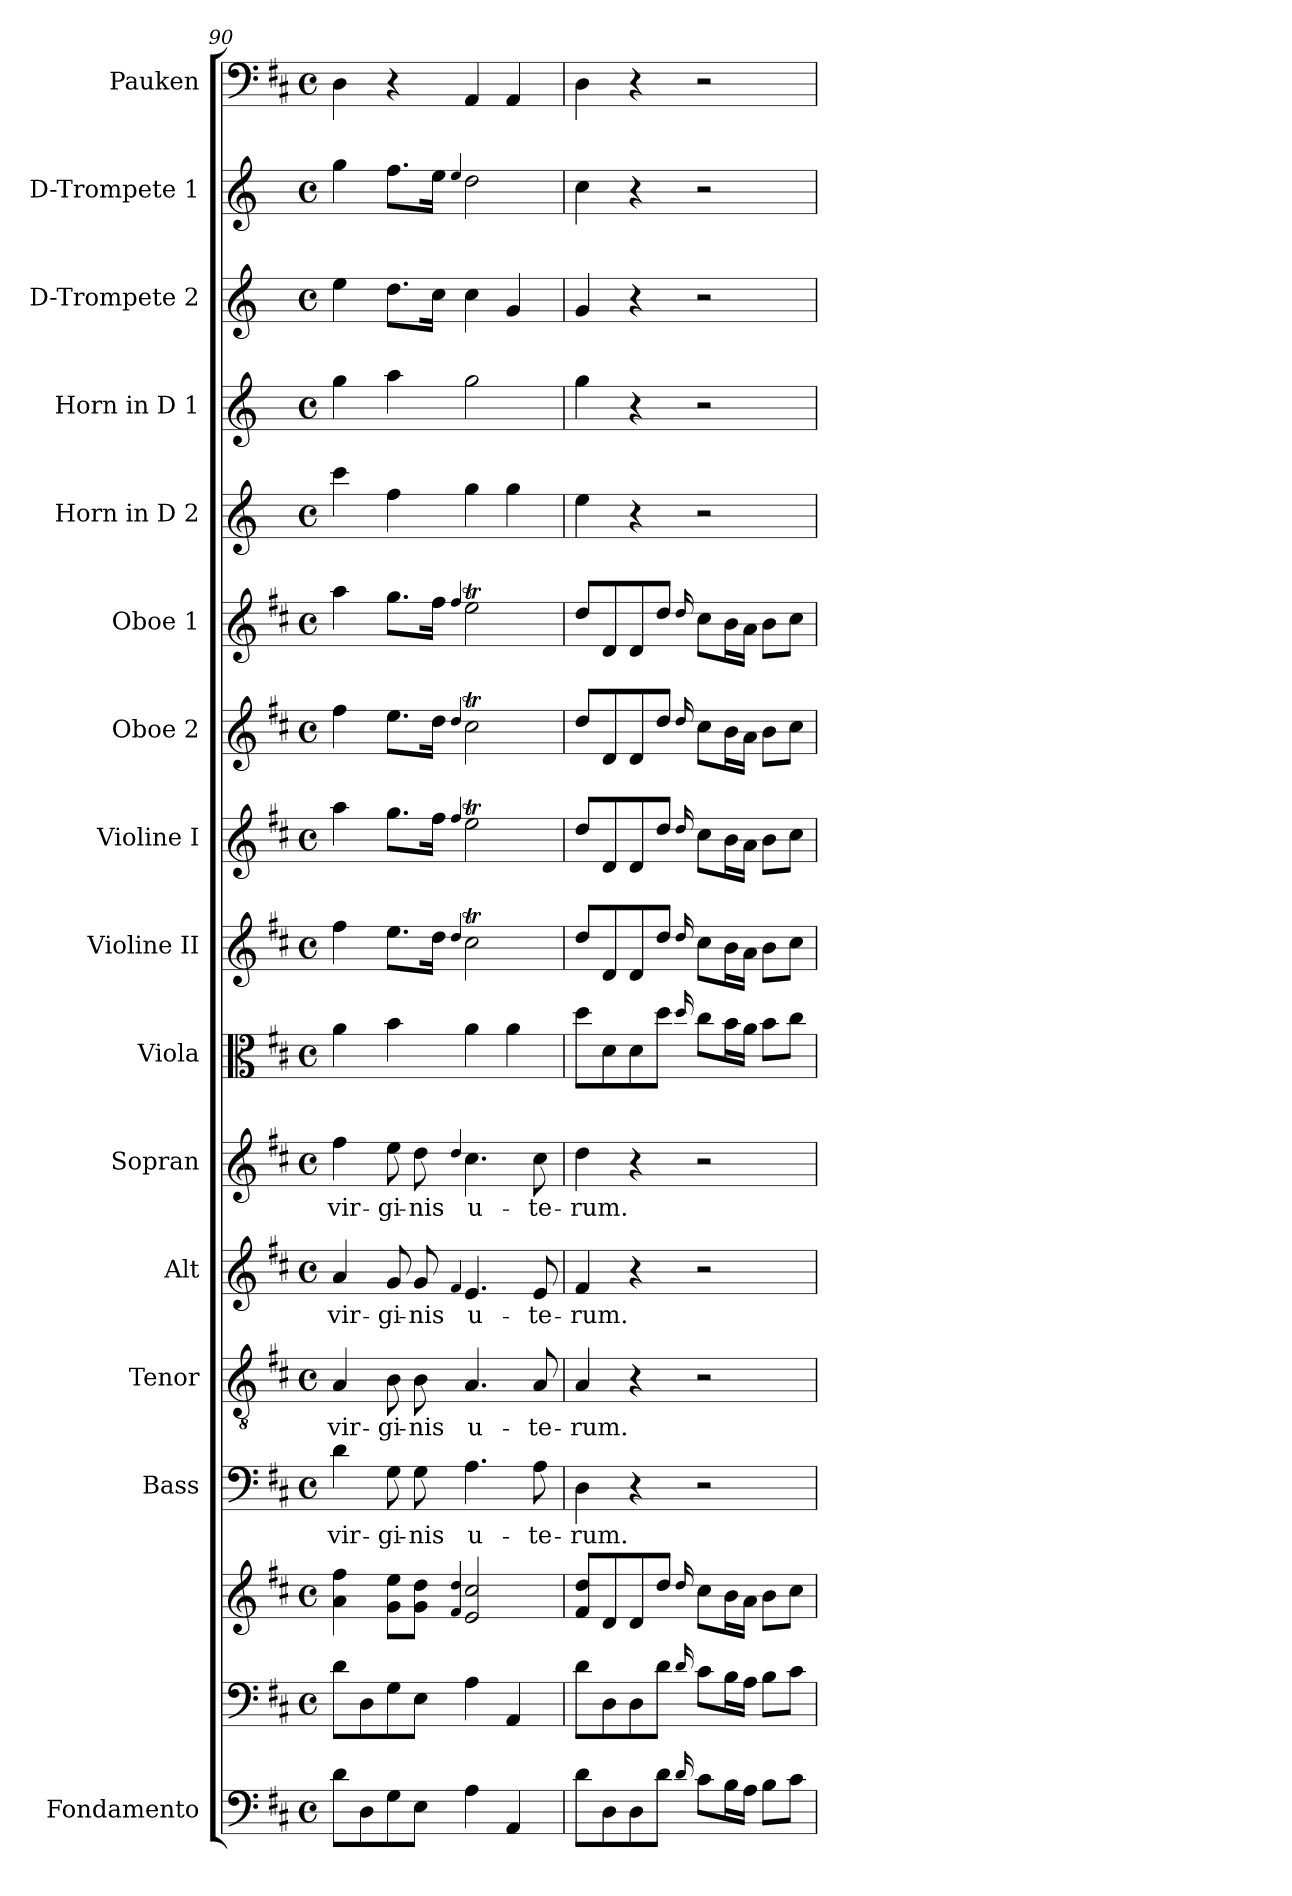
**kern	**kern	**kern	**kern	**text	**kern	**text	**kern	**text	**kern	**text	**kern	**kern	**kern	**kern	**kern	**kern	**kern	**kern	**kern	**kern
*part16	*part15	*part15	*part14	*part14	*part13	*part13	*part12	*part12	*part11	*part11	*part10	*part9	*part8	*part7	*part6	*part5	*part4	*part3	*part2	*part1
*staff17	*staff16	*staff15	*staff14	*staff14	*staff13	*staff13	*staff12	*staff12	*staff11	*staff11	*staff10	*staff9	*staff8	*staff7	*staff6	*staff5	*staff4	*staff3	*staff2	*staff1
*I"Fondamento	*	*	*I"Bass	*	*I"Tenor	*	*I"Alt	*	*I"Sopran	*	*I"Viola	*I"Violine II	*I"Violine I	*I"Oboe 2	*I"Oboe 1	*I"Horn in D 2	*I"Horn in D 1	*I"D-Trompete 2	*I"D-Trompete 1	*I"Pauken
*I'F.	*	*	*I'B.	*	*I'T.	*	*I'A.	*	*I'S.	*	*I'Vla.	*I'Vl. II	*I'Vl. I	*I'Ob. 2	*I'Ob. 1	*	*	*I'D Trp. 2	*I'D Trp. 1	*I'Pk.
*clefF4	*clefF4	*clefG2	*clefF4	*	*clefGv2	*	*clefG2	*	*clefG2	*	*clefC3	*clefG2	*clefG2	*clefG2	*clefG2	*clefG2	*clefG2	*clefG2	*clefG2	*clefF4
*ITrd7c12	*	*	*	*	*	*	*	*	*	*	*	*	*	*	*	*ITrd6c10	*ITrd6c10	*ITrd-1c-2	*ITrd-1c-2	*
*k[f#c#]	*k[f#c#]	*k[f#c#]	*k[f#c#]	*	*k[f#c#]	*	*k[f#c#]	*	*k[f#c#]	*	*k[f#c#]	*k[f#c#]	*k[f#c#]	*k[f#c#]	*k[f#c#]	*k[f#c#]	*k[f#c#]	*k[f#c#]	*k[f#c#]	*k[f#c#]
*D:	*D:	*D:	*D:	*	*D:	*	*D:	*	*D:	*	*D:	*D:	*D:	*D:	*D:	*D:	*D:	*D:	*D:	*D:
*M4/4	*M4/4	*M4/4	*M4/4	*	*M4/4	*	*M4/4	*	*M4/4	*	*M4/4	*M4/4	*M4/4	*M4/4	*M4/4	*M4/4	*M4/4	*M4/4	*M4/4	*M4/4
*met(c)	*met(c)	*met(c)	*met(c)	*	*met(c)	*	*met(c)	*	*met(c)	*	*met(c)	*met(c)	*met(c)	*met(c)	*met(c)	*met(c)	*met(c)	*met(c)	*met(c)	*met(c)
=90	=90	=90	=90	=90	=90	=90	=90	=90	=90	=90	=90	=90	=90	=90	=90	=90	=90	=90	=90	=90
!	!	!	!	!LO:LY:b	!	!LO:LY:b	!	!LO:LY:b	!	!LO:LY:b	!	!	!	!	!	!	!	!	!	!
8D\L	8d\L	4a\ 4ff#\	4d\	vir-	4A/	vir-	4a/	vir-	4ff#\	vir-	4a\	4ff#\	4aa\	4ff#\	4aa\	4dd\	4a\	4ff#\	4aa\	4D\
8DD\	8D\	.	.	.	.	.	.	.	.	.	.	.	.	.	.	.	.	.	.	.
!	!	!	!	!LO:LY:b	!	!LO:LY:b	!	!LO:LY:b	!	!LO:LY:b	!	!	!	!	!	!	!	!	!	!
8GG\	8G\	8g\ 8ee\L	8G\	-gi-	8B\	-gi-	8g/	-gi-	8ee\	-gi-	4b\	8.ee\L	8.gg\L	8.ee\L	8.gg\L	4g\	4b\	8.ee\L	8.gg\L	4r
!	!	!	!	!LO:LY:b	!	!LO:LY:b	!	!LO:LY:b	!	!LO:LY:b	!	!	!	!	!	!	!	!	!	!
8EE\J	8E\J	8g\ 8dd\J	8G\	-nis	8B\	-nis	8g/	-nis	8dd\	-nis	.	.	.	.	.	.	.	.	.	.
.	.	.	.	.	.	.	.	.	.	.	.	16dd\Jk	16ff#\Jk	16dd\Jk	16ff#\Jk	.	.	16dd\Jk	16ff#\Jk	.
.	.	4qqf#/ 4qqdd/	.	.	.	.	4qqf#/	.	4qqdd/	.	.	4qqdd/	4qqff#/	4qqdd/	4qqff#/	.	.	.	4qqff#/	.
!	!	!	!	!LO:LY:b	!	!LO:LY:b	!	!LO:LY:b	!	!LO:LY:b	!	!	!	!	!	!	!	!	!	!
4AA\	4A\	2e/ 2cc#/	4.A\	u-	4.A/	u-	4.e/	u-	4.cc#\	u-	4a\	2cc#t\	2eeT\	2cc#t\	2eeT\	4a\	2a\	4dd\	2ee\	4AA/
4AAA/	4AA/	.	.	.	.	.	.	.	.	.	4a\	.	.	.	.	4a\	.	4a/	.	4AA/
!	!	!	!	!LO:LY:b	!	!LO:LY:b	!	!LO:LY:b	!	!LO:LY:b	!	!	!	!	!	!	!	!	!	!
.	.	.	8A\	-te-	8A/	-te-	8e/	-te-	8cc#\	-te-	.	.	.	.	.	.	.	.	.	.
!!LO:PB:g=z
=91	=91	=91	=91	=91	=91	=91	=91	=91	=91	=91	=91	=91	=91	=91	=91	=91	=91	=91	=91	=91
!	!	!	!	!LO:LY:b	!	!LO:LY:b	!	!LO:LY:b	!	!LO:LY:b	!	!	!	!	!	!	!	!	!	!
8D\L	8d\L	8f#/ 8dd/L	4D\	-rum.	4A/	-rum.	4f#/	-rum.	4dd\	-rum.	8dd\L	8dd/L	8dd/L	8dd/L	8dd/L	4f#\	4a\	4a/	4dd\	4D\
8DD\	8D\	8d/	.	.	.	.	.	.	.	.	8d\	8d/	8d/	8d/	8d/	.	.	.	.	.
8DD\	8D\	8d/	4r	.	4r	.	4r	.	4r	.	8d\	8d/	8d/	8d/	8d/	4r	4r	4r	4r	4r
8D\J	8d\J	8dd/J	.	.	.	.	.	.	.	.	8dd\J	8dd/J	8dd/J	8dd/J	8dd/J	.	.	.	.	.
16qqD/	16qqd/	16qqdd/	.	.	.	.	.	.	.	.	16qqdd/	16qqdd/	16qqdd/	16qqdd/	16qqdd/	.	.	.	.	.
8C#\L	8c#\L	8cc#\L	2r	.	2r	.	2r	.	2r	.	8cc#\L	8cc#\L	8cc#\L	8cc#\L	8cc#\L	2r	2r	2r	2r	2r
16BB\L	16B\L	16b\L	.	.	.	.	.	.	.	.	16b\L	16b\L	16b\L	16b\L	16b\L	.	.	.	.	.
16AA\JJ	16A\JJ	16a\JJ	.	.	.	.	.	.	.	.	16a\JJ	16a\JJ	16a\JJ	16a\JJ	16a\JJ	.	.	.	.	.
8BB\L	8B\L	8b\L	.	.	.	.	.	.	.	.	8b\L	8b\L	8b\L	8b\L	8b\L	.	.	.	.	.
8C#\J	8c#\J	8cc#\J	.	.	.	.	.	.	.	.	8cc#\J	8cc#\J	8cc#\J	8cc#\J	8cc#\J	.	.	.	.	.
=	=	=	=	=	=	=	=	=	=	=	=	=	=	=	=	=	=	=	=	=
*-	*-	*-	*-	*-	*-	*-	*-	*-	*-	*-	*-	*-	*-	*-	*-	*-	*-	*-	*-	*-
